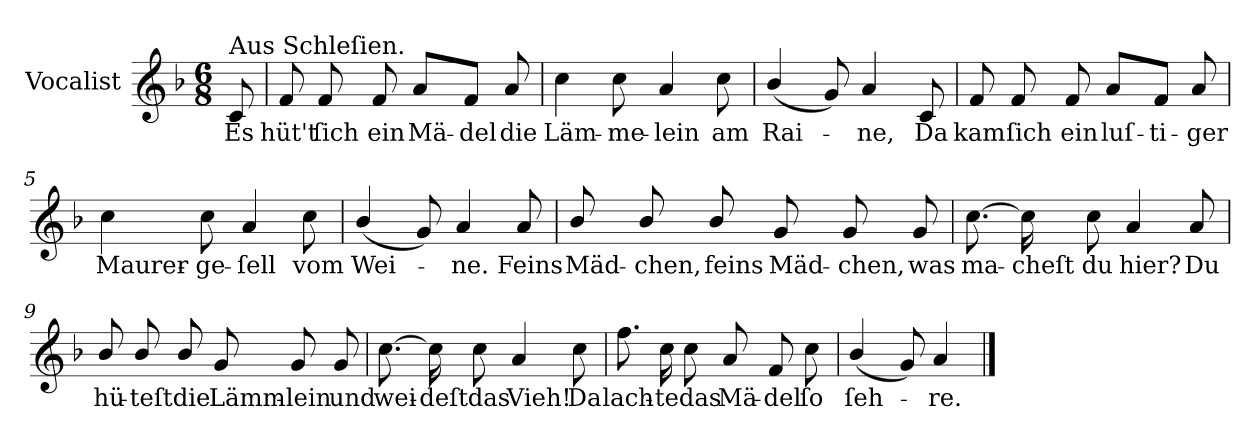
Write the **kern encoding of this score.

**kern	**text
*part1	*part1
*staff1	*staff1
*I"Vocalist	*
*k[b-]	*
*F:	*
*M6/8	*
=	=
!LO:TX:a:t=Aus Schleſien.	!
8c	Es
=1	=1
8f	hüt't
8f	ſich
8f	ein
8aL	Mä-
8fJ	-del
8a	die
=2	=2
4cc	Läm-
8cc	-me-
4a	-lein
8cc	am
=3	=3
(4b-/	Rai-
8g)	.
4a	-ne,
8c	Da
=4	=4
8f	kam
8f	ſich
8f	ein
8aL	luſ-
8fJ	-ti-
8a	-ger
=5	=5
4cc	Maurer-
8cc	-ge-
4a	-ſell
8cc	vom
=6	=6
(4b-/	Wei-
8g)	.
4a	-ne.
8a	Feins
=7	=7
8b-/	Mäd-
8b-/	-chen,
8b-/	feins
8g	Mäd-
8g	-chen,
8g	was
=8	=8
[8.cc	ma-
16cc]	-cheſt
8cc	du
4a	hier?
8a	Du
=9	=9
8b-/	hü-
8b-/	-teſt
8b-/	die
8g	Lämm-
8g	-lein
8g	und
=10	=10
[8.cc	wei-
16cc]	-deſt
8cc	das
4a	Vieh!
8cc	Da
=11	=11
8.ff	lach-
16cc	-te
8cc	das
8a	Mä-
8f	-del
8cc	ſo
=12	=12
(4b-/	ſeh-
8g)	.
4a	-re.
==	==
*-	*-
